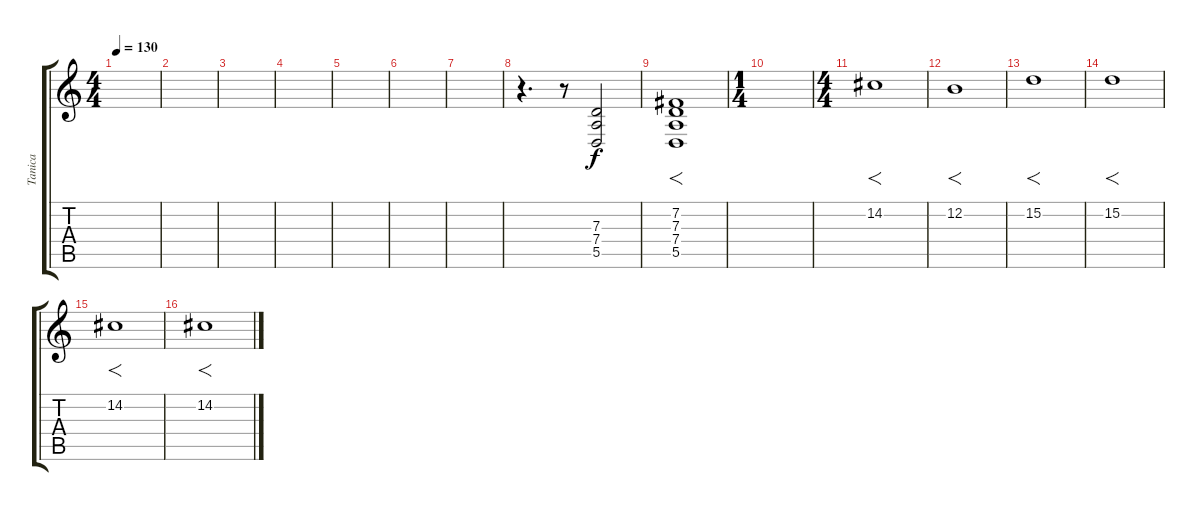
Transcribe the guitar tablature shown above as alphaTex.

\track ("Tanica" "Tanica") {instrument lead6voice}
\staff {score tabs}
\tuning (E4 B3 G3 D3 A2 E2) {hide}
\ts (4 4)
\tempo 130
\clef g2
\ks c
|
|
|
|
|
|
|
r.4{d} r.8 (7.3 7.4 5.5).2 |
(7.2 7.3 7.4 5.5).1{f} |
\ts (1 4)
|
\ts (4 4)
14.2.1{f} |
12.2.1{f} |
15.2.1{f} |
15.2.1{f} |
14.2.1{f} |
14.2.1{f}
